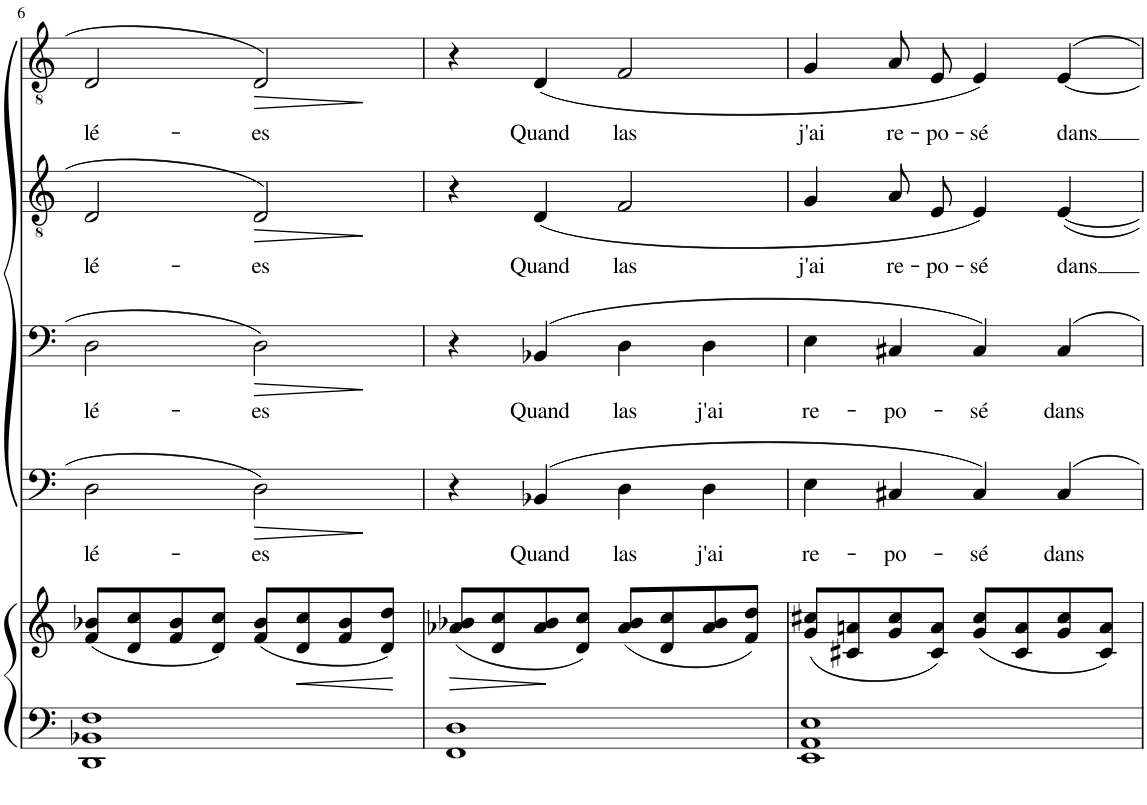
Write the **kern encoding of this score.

**kern	**kern	**dynam	**kern	**text	**dynam	**kern	**text	**dynam	**kern	**text	**dynam	**kern	**text	**dynam
*part5	*part5	*part5	*part4	*part4	*part4	*part3	*part3	*part3	*part2	*part2	*part2	*part1	*part1	*part1
*staff6	*staff5	*staff5/6	*staff4	*staff4	*staff4	*staff3	*staff3	*staff3	*staff2	*staff2	*staff2	*staff1	*staff1	*staff1
*I"Piano	*	*	*I"Basse II	*	*	*I"Basse I	*	*	*I"Ténor II	*	*	*I"Ténor I	*	*
*I'Pno	*	*	*	*	*	*	*	*	*	*	*	*	*	*
!!LO:PB:g=z
*clefF4	*clefG2	*	*clefF4	*	*	*clefF4	*	*	*clefGv2	*	*	*clefGv2	*	*
*k[]	*k[]	*	*k[]	*	*	*k[]	*	*	*k[]	*	*	*k[]	*	*
*M4/4	*M4/4	*	*M4/4	*	*	*M4/4	*	*	*M4/4	*	*	*M4/4	*	*
*met(c)	*met(c)	*	*met(c)	*	*	*met(c)	*	*	*met(c)	*	*	*met(c)	*	*
=6	=6	=6	=6	=6	=6	=6	=6	=6	=6	=6	=6	=6	=6	=6
!	!	!	!	!LO:LY:b	!	!	!LO:LY:b	!	!	!LO:LY:b	!	!	!LO:LY:b	!
1DD 1BB-X 1F	(8f/ 8b-X/L	.	2D\	lé-	.	2D\	lé-	.	2D/	lé-	.	2D/	lé-	.
.	8d/ 8cc/	.	.	.	.	.	.	.	.	.	.	.	.	.
.	8f/ 8b-/	.	.	.	.	.	.	.	.	.	.	.	.	.
.	8d/ 8cc/J)	.	.	.	.	.	.	.	.	.	.	.	.	.
!	!	!	!	!LO:LY:b	!LO:HP:b	!	!LO:LY:b	!LO:HP:b	!	!LO:LY:b	!LO:HP:b	!	!LO:LY:b	!LO:HP:b
.	(8f/ 8b-/L	.	2D\	-es	>	2D\	-es	>	2D/	-es	>	2D/	-es	>
!	!	!LO:HP:b	!	!	!	!	!	!	!	!	!	!	!	!
.	8d/ 8cc/	<	.	.	.	.	.	.	.	.	.	.	.	.
.	8f/ 8b-/	.	.	.	.	.	.	.	.	.	.	.	.	.
.	8d/ 8dd/J)	.	.	.	.	.	.	.	.	.	.	.	.	.
.	.	[	.	.	]	.	.	]	.	.	]	.	.	]
=7	=7	=7	=7	=7	=7	=7	=7	=7	=7	=7	=7	=7	=7	=7
!	!	!LO:HP:b	!	!	!	!	!	!	!	!	!	!	!	!
1FF 1D	(8a-X/ 8b-X/L	>	4r	.	.	4r	.	.	4r	.	.	4r	.	.
.	8d/ 8cc/	.	.	.	.	.	.	.	.	.	.	.	.	.
!	!	!	!	!LO:LY:b	!	!	!LO:LY:b	!	!	!LO:LY:b	!	!	!LO:LY:b	!
.	8a-/ 8b-/	.	(4BB-X/	Quand	.	(4BB-X/	Quand	.	(4D/	Quand	.	(4D/	Quand	.
.	8d/ 8cc/J)	]	.	.	.	.	.	.	.	.	.	.	.	.
!	!	!	!	!LO:LY:b	!	!	!LO:LY:b	!	!	!LO:LY:b	!	!	!LO:LY:b	!
.	(8a-/ 8b-/L	.	4D\	las	.	4D\	las	.	2F/	las	.	2F/	las	.
.	8d/ 8cc/	.	.	.	.	.	.	.	.	.	.	.	.	.
!	!	!	!	!LO:LY:b	!	!	!LO:LY:b	!	!	!	!	!	!	!
.	8a-/ 8b-/	.	4D\	j'ai	.	4D\	j'ai	.	.	.	.	.	.	.
.	8f/ 8dd/J)	.	.	.	.	.	.	.	.	.	.	.	.	.
=8	=8	=8	=8	=8	=8	=8	=8	=8	=8	=8	=8	=8	=8	=8
!	!	!	!	!LO:LY:b	!	!	!LO:LY:b	!	!	!LO:LY:b	!	!	!LO:LY:b	!
1EE 1AA 1E	(8g/ 8cc#X/L	.	4E\	re-	.	4E\	re-	.	4G/	j'ai	.	4G/	j'ai	.
.	8c#X/ 8an/	.	.	.	.	.	.	.	.	.	.	.	.	.
!	!	!	!	!LO:LY:b	!	!	!LO:LY:b	!	!	!LO:LY:b	!	!	!LO:LY:b	!
.	8g/ 8cc#/	.	4C#X/	-po-	.	4C#X/	-po-	.	8A/L	re-	.	8A/L	re-	.
!	!	!	!	!	!	!	!	!	!	!LO:LY:b	!	!	!LO:LY:b	!
.	8c#/ 8a/J)	.	.	.	.	.	.	.	8E/J	-po-	.	8E/J	-po-	.
!	!	!	!	!LO:LY:b	!	!	!LO:LY:b	!	!	!LO:LY:b	!	!	!LO:LY:b	!
.	(8g/ 8cc#/L	.	4C#/)	-sé	.	4C#/)	-sé	.	4E/)	-sé	.	4E/)	-sé	.
.	8c#/ 8a/	.	.	.	.	.	.	.	.	.	.	.	.	.
!	!	!	!	!LO:LY:b	!	!	!LO:LY:b	!	!	!LO:LY:b	!	!	!LO:LY:b	!
.	8g/ 8cc#/	.	4C#/	dans	.	4C#/	dans	.	[4E/	dans	.	[4E/	dans	.
.	8c#/ 8a/J)	.	.	.	.	.	.	.	.	.	.	.	.	.
=	=	=	=	=	=	=	=	=	=	=	=	=	=	=
*-	*-	*-	*-	*-	*-	*-	*-	*-	*-	*-	*-	*-	*-	*-
